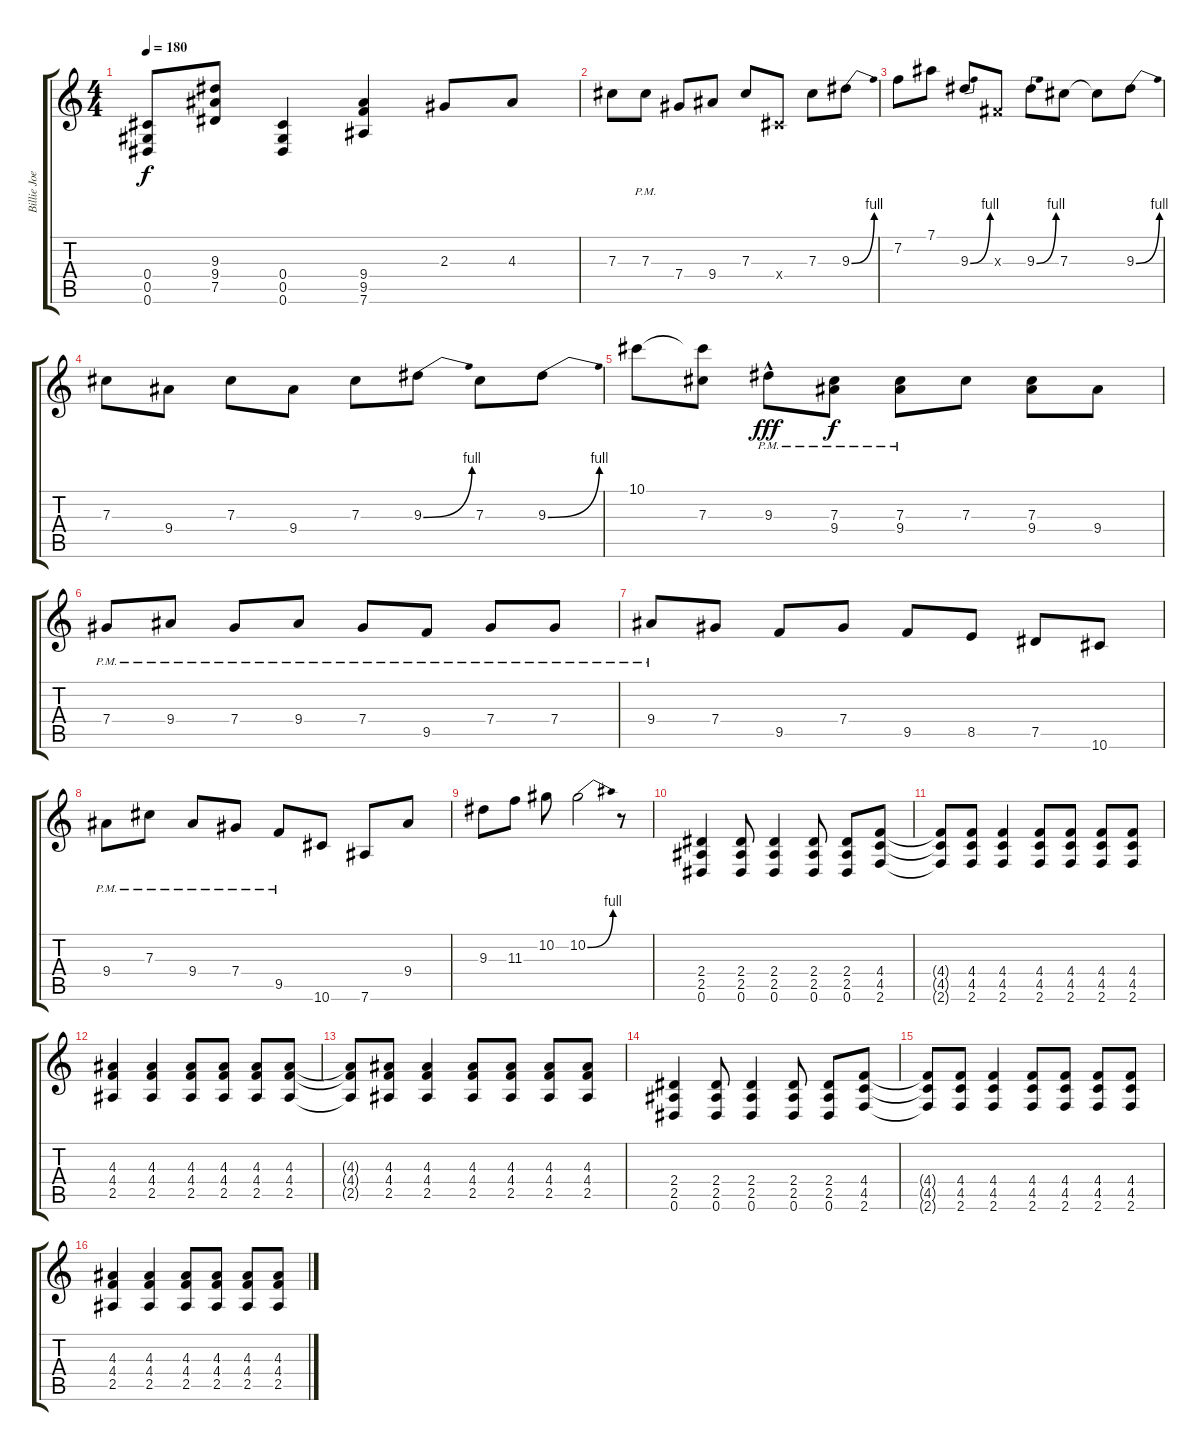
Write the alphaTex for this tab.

\track ("Billie Joe Armstrong - Guitar/Solo" "Billie Joe") {instrument overdrivenguitar}
\staff {score tabs}
\tuning (Eb4 Bb3 Gb3 Db3 Ab2 Eb2) {hide}
\ts (4 4)
\tempo 180
\clef g2
\ks c
(0.4 0.5 0.6).8{dy f} (9.3 9.4 7.5).8 (0.4 0.5 0.6).4 (9.4 9.5 7.6).4 2.3.8{volume 16} 4.3.8 |
7.3.8 7.3{pm}.8 7.4.8 9.4.8 7.3.8 0.4{x}.8 7.3.8 9.3{be (bend 0 0 60 4)}.8 |
7.2.8 7.1.8 9.3{be (bend 0 0 60 4)}.8 0.3{x}.8 9.3{be (bend 0 0 60 4)}.8 7.3.8 7.3{t}.8 9.3{be (bend 0 0 60 4)}.8 |
7.3.8 9.4.8 7.3.8 9.4.8 7.3.8 9.3{be (bend 0 0 60 4)}.8 7.3.8 9.3{be (bend 0 0 60 4)}.8 |
10.1.8 (10.1{t} 7.3).8 9.3{hac pm}.8{dy fff} (7.3{pm} 9.4{pm}).8{dy f} (7.3{pm} 9.4{pm}).8 7.3.8 (7.3 9.4).8 9.4.8 |
7.4{pm}.8 9.4{pm}.8 7.4{pm}.8 9.4{pm}.8 7.4{pm}.8 9.5{pm}.8 7.4{pm}.8 7.4{pm}.8 |
9.4{pm}.8 7.4.8 9.5.8 7.4.8 9.5.8 8.5.8 7.5.8 10.6.8 |
9.4{pm}.8 7.3{pm}.8 9.4{pm}.8 7.4{pm}.8 9.5{pm}.8 10.6.8 7.6.8 9.4.8 |
9.3.8 11.3.8 10.2.8 10.2{be (bend 0 0 60 4)}.2 r.8 |
(2.4 2.5 0.6).4{volume 9} (2.4 2.5 0.6).8 (2.4 2.5 0.6).4 (2.4 2.5 0.6).8 (2.4 2.5 0.6).8 (4.4 4.5 2.6).8 |
(4.4{t} 4.5{t} 2.6{t}).8 (4.4 4.5 2.6).8 (4.4 4.5 2.6).4 (4.4 4.5 2.6).8 (4.4 4.5 2.6).8 (4.4 4.5 2.6).8 (4.4 4.5 2.6).8 |
(4.3 4.4 2.5).4 (4.3 4.4 2.5).4 (4.3 4.4 2.5).8 (4.3 4.4 2.5).8 (4.3 4.4 2.5).8 (4.3 4.4 2.5).8 |
(4.3{t} 4.4{t} 2.5{t}).8 (4.3 4.4 2.5).8 (4.3 4.4 2.5).4 (4.3 4.4 2.5).8 (4.3 4.4 2.5).8 (4.3 4.4 2.5).8 (4.3 4.4 2.5).8 |
(2.4 2.5 0.6).4 (2.4 2.5 0.6).8 (2.4 2.5 0.6).4 (2.4 2.5 0.6).8 (2.4 2.5 0.6).8 (4.4 4.5 2.6).8 |
(4.4{t} 4.5{t} 2.6{t}).8 (4.4 4.5 2.6).8 (4.4 4.5 2.6).4 (4.4 4.5 2.6).8 (4.4 4.5 2.6).8 (4.4 4.5 2.6).8 (4.4 4.5 2.6).8 |
(4.3 4.4 2.5).4 (4.3 4.4 2.5).4 (4.3 4.4 2.5).8 (4.3 4.4 2.5).8 (4.3 4.4 2.5).8 (4.3 4.4 2.5).8
